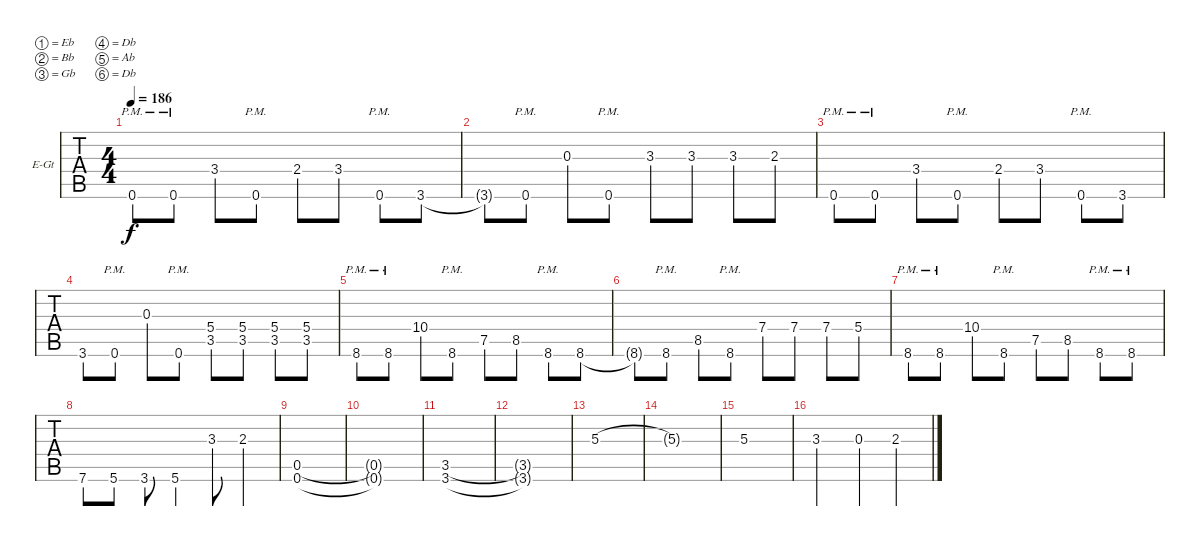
\bracketExtendMode groupsimilarinstruments
\firstSystemTrackNameOrientation horizontal
\otherSystemsTrackNameOrientation horizontal
\track ("Rhytm" "E-Gt") {instrument distortionguitar}
\staff {tabs}
\tuning (Eb4 Bb3 Gb3 Db3 Ab2 Db2)
\ts (4 4)
\tempo 186
\clef g2
\ks db
0.6{pm}.8{dy f} 0.6{pm}.8 3.4.8 0.6{pm}.8 2.4.8 3.4.8 0.6{pm}.8 3.6.8 |
3.6{t}.8 0.6{pm}.8 0.3.8 0.6{pm}.8 3.3.8 3.3.8 3.3.8 2.3.8 |
0.6{pm}.8 0.6{pm}.8 3.4.8 0.6{pm}.8 2.4.8 3.4.8 0.6{pm}.8 3.6.8 |
3.6.8 0.6{pm}.8 0.3.8 0.6{pm}.8 (5.4 3.5).8 (5.4 3.5).8 (5.4 3.5).8 (5.4 3.5).8 |
8.6{pm}.8 8.6{pm}.8 10.4.8 8.6{pm}.8 7.5.8 8.5.8 8.6{pm}.8 8.6.8 |
8.6{t}.8 8.6{pm}.8 8.5.8 8.6{pm}.8 7.4.8 7.4.8 7.4.8 5.4.8 |
8.6{pm}.8 8.6{pm}.8 10.4.8 8.6{pm}.8 7.5.8 8.5.8 8.6{pm}.8 8.6{pm}.8 |
7.6.8 5.6.8 3.6.8 5.6.4 3.3.8 2.3.4 |
(0.5 0.6).1 |
(0.5{t} 0.6{t}).1 |
(3.5 3.6).1 |
(3.5{t} 3.6{t}).1 |
5.3.1 |
5.3{t}.1 |
5.3.1 |
3.3.2 0.3.4 2.3.4
